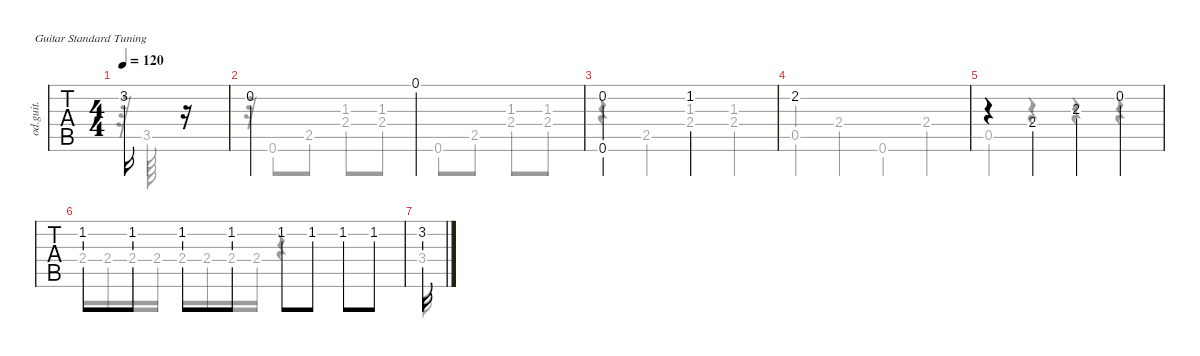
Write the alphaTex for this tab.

\defaultSystemsLayout 4
\hideDynamics
\bracketExtendMode nobrackets
\otherSystemsTrackNameOrientation horizontal
\track ("Overdriven Guitar" "od.guit.") {instrument overdrivenguitar}
\staff {tabs}
\tuning (E4 B3 G3 D3 A2 E2)
\voice
\ts (4 4)
\tempo 120
\clef g2
\ks c
3.2.16{dy mf instrument overdrivenguitar} r.16 |
0.2.2 0.1.2 |
(0.6 0.2).2 1.2.2 |
2.2{acc #}.1 |
r.4 2.4.4 2.3.4 0.2.4 |
1.2.8 1.2.8 1.2.8 1.2.8 1.2.8 1.2.8 1.2.8 1.2.8 |
3.2.16
\voice
\clef g2
\ottava regular
\simile none
\ks c
|
r.32 0.6.8 2.5.8 (2.4 1.3{acc #}).8 (2.4 1.3{acc #}).8 0.6.8 2.5.8 (2.4 1.3{acc #}).8 (2.4 1.3{acc #}).8 |
r.4 2.5.4 (2.4 1.3{acc #}).4 (2.4 1.3{acc #}).4 |
0.5.4 2.4.4 0.6.4 2.4.4 |
0.5.4 r.4 r.4 r.4 |
2.4.16 2.4.16 2.4.16 2.4.16 2.4.16 2.4.16 2.4.16 2.4.16 r.4 |
3.4.32
\voice
\clef g2
\ottava regular
\simile none
\ks c
r.64{dy mf} 3.5.64 |
|
|
|
|
|
